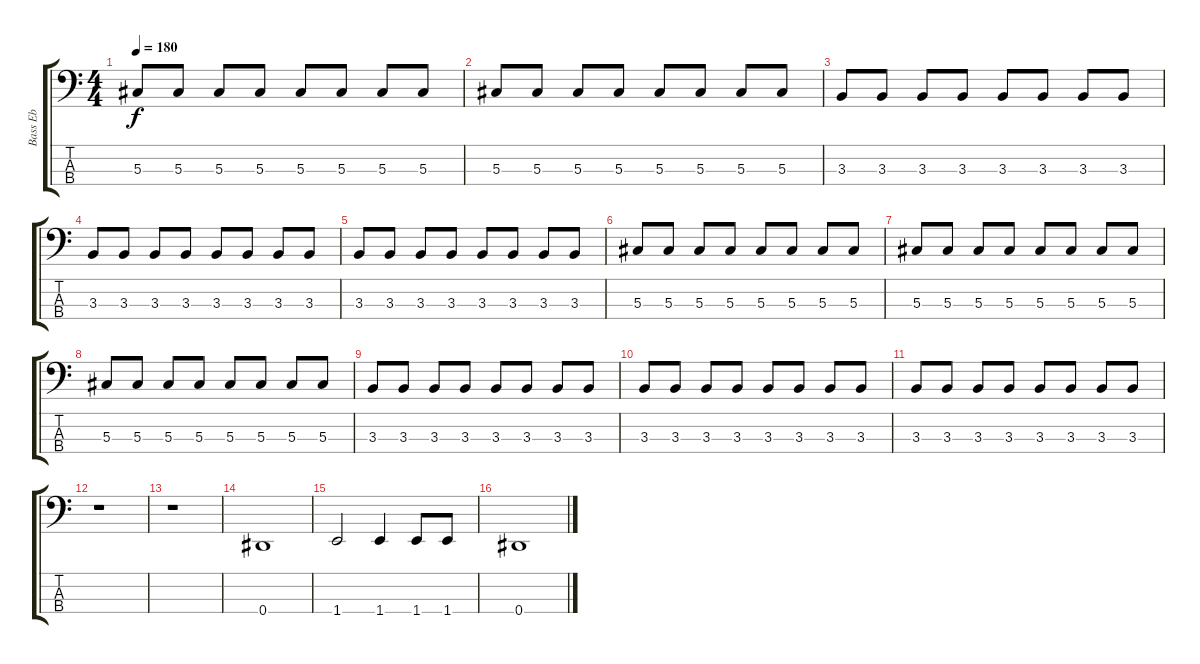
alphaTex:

\track ("Bass Eb" "Bass Eb") {instrument electricbasspick}
\staff {score tabs}
\tuning (Gb2 Db2 Ab1 Eb1) {hide}
\ts (4 4)
\tempo 180
\clef f4
\ks c
5.3.8{dy f} 5.3.8 5.3.8 5.3.8 5.3.8 5.3.8 5.3.8 5.3.8 |
5.3.8 5.3.8 5.3.8 5.3.8 5.3.8 5.3.8 5.3.8 5.3.8 |
3.3.8 3.3.8 3.3.8 3.3.8 3.3.8 3.3.8 3.3.8 3.3.8 |
3.3.8 3.3.8 3.3.8 3.3.8 3.3.8 3.3.8 3.3.8 3.3.8 |
3.3.8 3.3.8 3.3.8 3.3.8 3.3.8 3.3.8 3.3.8 3.3.8 |
5.3.8 5.3.8 5.3.8 5.3.8 5.3.8 5.3.8 5.3.8 5.3.8 |
5.3.8 5.3.8 5.3.8 5.3.8 5.3.8 5.3.8 5.3.8 5.3.8 |
5.3.8 5.3.8 5.3.8 5.3.8 5.3.8 5.3.8 5.3.8 5.3.8 |
3.3.8 3.3.8 3.3.8 3.3.8 3.3.8 3.3.8 3.3.8 3.3.8 |
3.3.8 3.3.8 3.3.8 3.3.8 3.3.8 3.3.8 3.3.8 3.3.8 |
3.3.8 3.3.8 3.3.8 3.3.8 3.3.8 3.3.8 3.3.8 3.3.8 |
r.1 |
r.1 |
0.4.1 |
1.4.2 1.4.4 1.4.8 1.4.8 |
0.4.1
